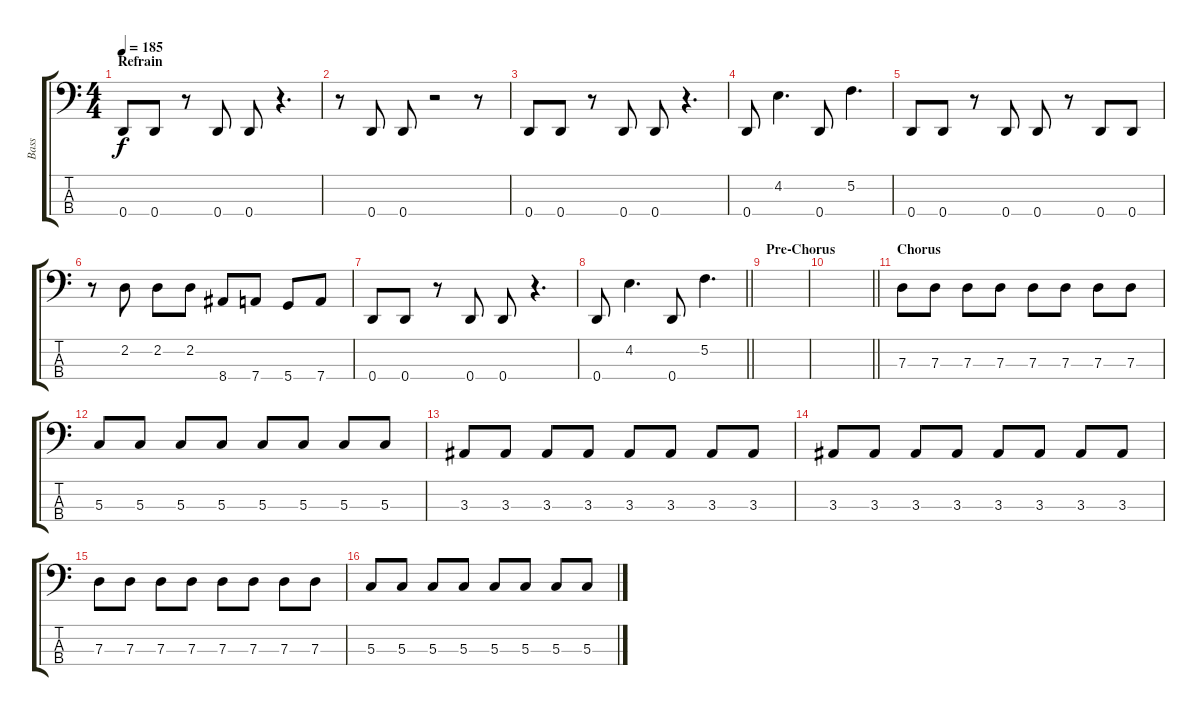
\track ("Bass" "Bass") {instrument electricbasspick}
\staff {score tabs}
\tuning (F2 C2 G1 D1) {hide}
\ts (4 4)
\section ("" "Refrain")
\tempo 185
\clef f4
\ks c
0.4.8{dy f} 0.4.8 r.8 0.4.8 0.4.8 r.4{d} |
r.8 0.4.8 0.4.8 r.2 r.8 |
0.4.8 0.4.8 r.8 0.4.8 0.4.8 r.4{d} |
0.4.8 4.2.4{d} 0.4.8 5.2.4{d} |
0.4.8 0.4.8 r.8 0.4.8 0.4.8 r.8 0.4.8 0.4.8 |
r.8 2.2.8 2.2.8 2.2.8 8.4.8 7.4.8 5.4.8 7.4.8 |
0.4.8 0.4.8 r.8 0.4.8 0.4.8 r.4{d} |
\barLineRight lightlight
0.4.8 4.2.4{d} 0.4.8 5.2.4{d} |
\section ("" "Pre-Chorus")
|
\barLineRight lightlight
|
\section ("" "Chorus")
7.3.8 7.3.8 7.3.8 7.3.8 7.3.8 7.3.8 7.3.8 7.3.8 |
5.3.8 5.3.8 5.3.8 5.3.8 5.3.8 5.3.8 5.3.8 5.3.8 |
3.3.8 3.3.8 3.3.8 3.3.8 3.3.8 3.3.8 3.3.8 3.3.8 |
3.3.8 3.3.8 3.3.8 3.3.8 3.3.8 3.3.8 3.3.8 3.3.8 |
7.3.8 7.3.8 7.3.8 7.3.8 7.3.8 7.3.8 7.3.8 7.3.8 |
5.3.8 5.3.8 5.3.8 5.3.8 5.3.8 5.3.8 5.3.8 5.3.8
